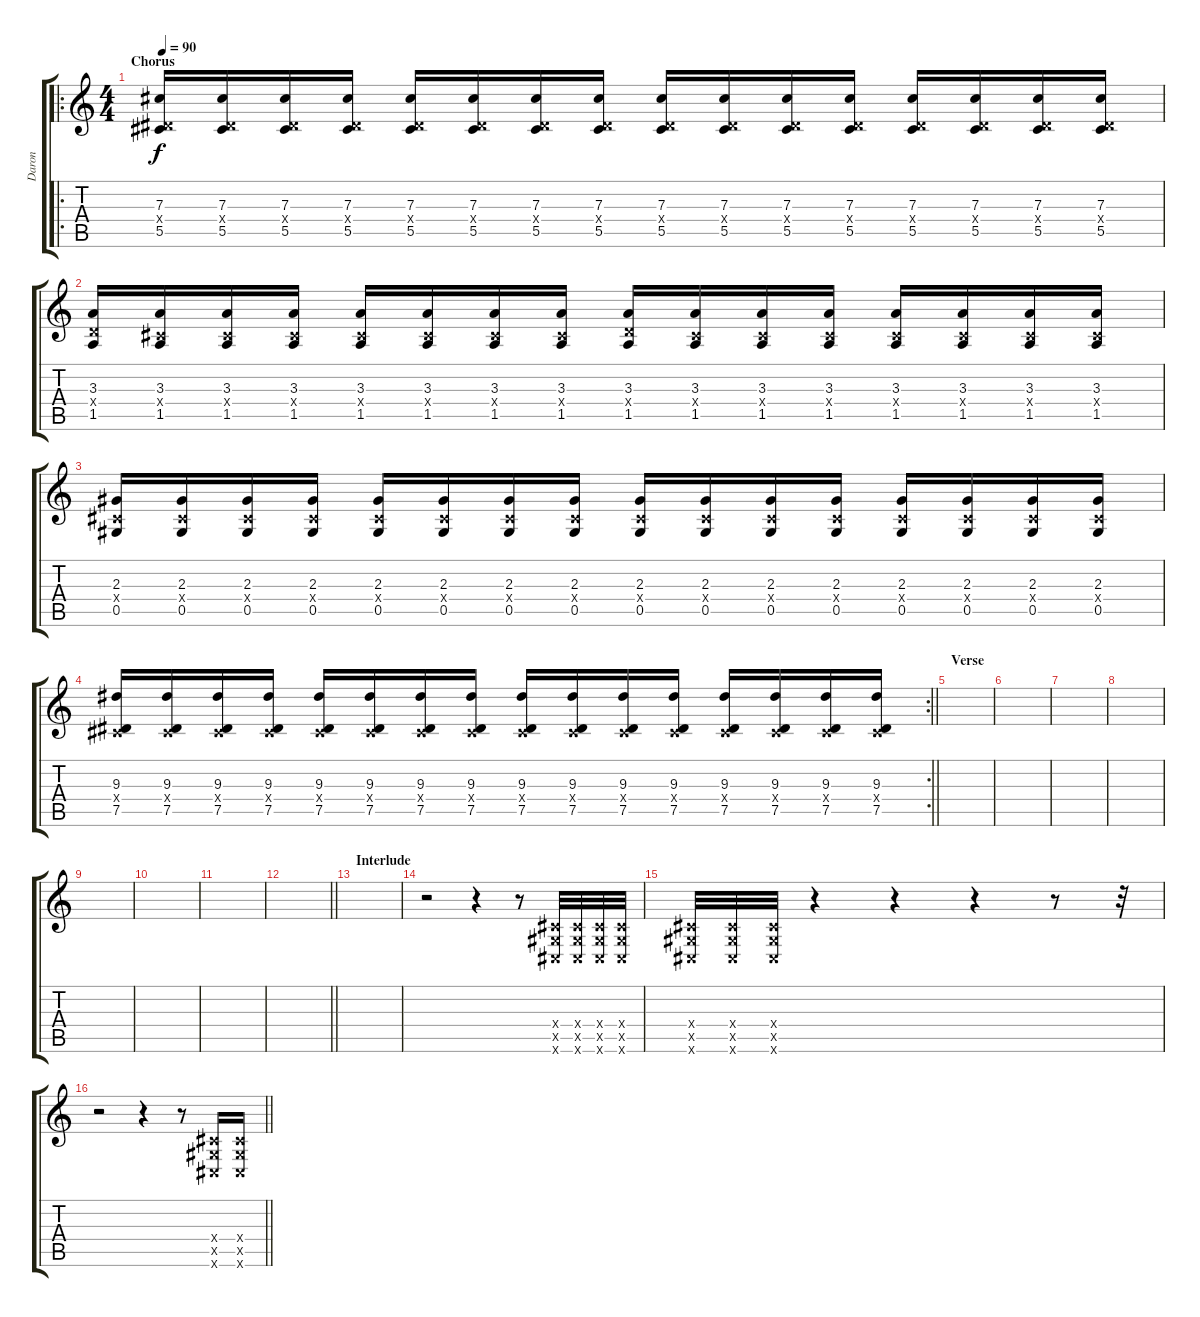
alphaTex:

\track ("Daron" "Daron") {instrument overdrivenguitar}
\staff {score tabs}
\tuning (Eb4 Bb3 Gb3 Db3 Ab2 Db2) {hide}
\ro
\ts (4 4)
\section ("" "Chorus")
\tempo 90
\clef g2
\ks c
(7.3 2.4{x} 5.5).16{dy f} (7.3 2.4{x} 5.5).16 (7.3 2.4{x} 5.5).16 (7.3 2.4{x} 5.5).16 (7.3 2.4{x} 5.5).16 (7.3 2.4{x} 5.5).16 (7.3 2.4{x} 5.5).16 (7.3 2.4{x} 5.5).16 (7.3 2.4{x} 5.5).16 (7.3 2.4{x} 5.5).16 (7.3 2.4{x} 5.5).16 (7.3 2.4{x} 5.5).16 (7.3 2.4{x} 5.5).16 (7.3 2.4{x} 5.5).16 (7.3 2.4{x} 5.5).16 (7.3 2.4{x} 5.5).16 |
(3.3 1.4{x} 1.5).16 (3.3 0.4{x} 1.5).16 (3.3 0.4{x} 1.5).16 (3.3 0.4{x} 1.5).16 (3.3 0.4{x} 1.5).16 (3.3 0.4{x} 1.5).16 (3.3 0.4{x} 1.5).16 (3.3 0.4{x} 1.5).16 (3.3 1.4{x} 1.5).16 (3.3 0.4{x} 1.5).16 (3.3 0.4{x} 1.5).16 (3.3 0.4{x} 1.5).16 (3.3 0.4{x} 1.5).16 (3.3 0.4{x} 1.5).16 (3.3 0.4{x} 1.5).16 (3.3 0.4{x} 1.5).16 |
(2.3 0.4{x} 0.5).16 (2.3 0.4{x} 0.5).16 (2.3 0.4{x} 0.5).16 (2.3 0.4{x} 0.5).16 (2.3 0.4{x} 0.5).16 (2.3 0.4{x} 0.5).16 (2.3 0.4{x} 0.5).16 (2.3 0.4{x} 0.5).16 (2.3 0.4{x} 0.5).16 (2.3 0.4{x} 0.5).16 (2.3 0.4{x} 0.5).16 (2.3 0.4{x} 0.5).16 (2.3 0.4{x} 0.5).16 (2.3 0.4{x} 0.5).16 (2.3 0.4{x} 0.5).16 (2.3 0.4{x} 0.5).16 |
\rc 2
\barLineRight lightlight
(9.3 0.4{x} 7.5).16 (9.3 0.4{x} 7.5).16 (9.3 0.4{x} 7.5).16 (9.3 0.4{x} 7.5).16 (9.3 0.4{x} 7.5).16 (9.3 0.4{x} 7.5).16 (9.3 0.4{x} 7.5).16 (9.3 0.4{x} 7.5).16 (9.3 0.4{x} 7.5).16 (9.3 0.4{x} 7.5).16 (9.3 0.4{x} 7.5).16 (9.3 0.4{x} 7.5).16 (9.3 0.4{x} 7.5).16 (9.3 0.4{x} 7.5).16 (9.3 0.4{x} 7.5).16 (9.3 0.4{x} 7.5).16 |
\section ("" "Verse")
|
|
|
|
|
|
|
\barLineRight lightlight
|
\section ("" "Interlude")
|
r.2 r.4 r.8 (0.4{x} 0.5{x} 0.6{x}).32 (0.4{x} 0.5{x} 0.6{x}).32 (0.4{x} 0.5{x} 0.6{x}).32 (0.4{x} 0.5{x} 0.6{x}).32 |
(0.4{x} 0.5{x} 0.6{x}).32 (0.4{x} 0.5{x} 0.6{x}).32 (0.4{x} 0.5{x} 0.6{x}).32 r.4 r.4 r.4 r.8 r.32 |
\barLineRight lightlight
r.2 r.4 r.8 (0.4{x} 0.5{x} 0.6{x}).16 (0.4{x} 0.5{x} 0.6{x}).16
